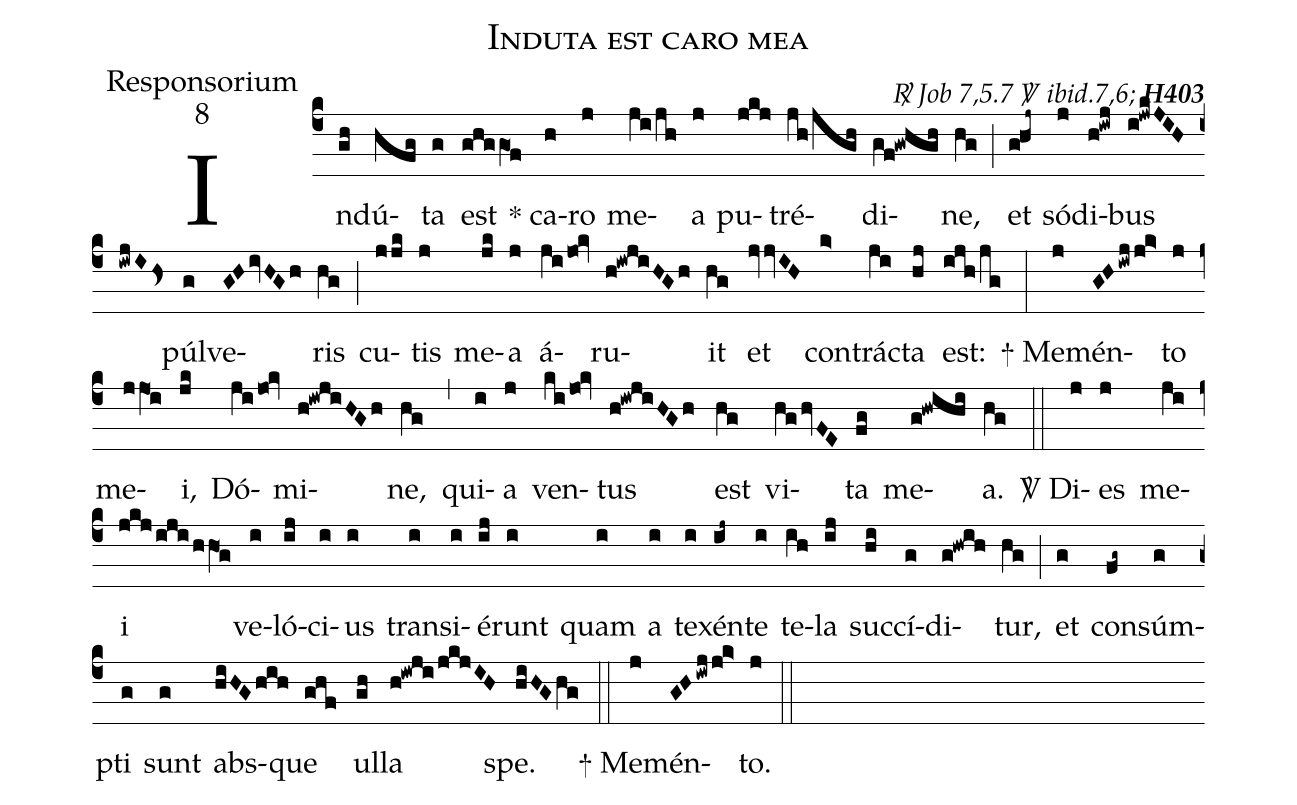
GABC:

name:Induta est caro mea;
office-part:Responsorium;
mode:8;
commentary:{\itshape\mdseries \Rbar\  Job 7,5.7 \Vbar\  ibid.7,6;\/} {\bfseries H403};
%%
(c4) In(gh)dú(hfg)ta(g) est(ghggO1f)
<sp>*</sp> ca(h)ro(j) me(ji/jh)a(j) pu(jkj)tré(jh/jgh)di(gf!gwhgh)ne,(hg) (;)
et(g!hj~) só(j)di(h!iwj)bus(i!jwkJIHiwjIHs>) púl(g)ve(GHivHGh)ris(hg) (;)
cu(jjk)tis(j) me(jk)a(j) á(ji/jo0!kv)ru(h!iwjiHGh)it(hg) et(jvvIH) con(k>)trá(ji)cta(hj) est:(ijh/jg) (:)
<sp>+</sp> Me(j)mén(GHiwjj!k>)to(j) me(jjO1i)i,(jk) Dó(ji/jo0!kv)mi(h!iwjiHGh)ne,(hg) (,)
qui(i)a(j) ven(ki/jo0!kv)tus(h!iwjiHGh) est(hg) vi(hghvFE)ta(fg) me(g!hwihi)a.(hg) (::)
<sp>V/</sp> Di(j)es(j) me(ji)i(jkj/iji/hhO1g) ve(i)ló(ij)ci(i)us(i) tran(i)si(i)é(ij)runt(i) quam(i) a(i) te(i)xén(ij~)te(i) te(ih)la(ij) suc(hi)cí(g)di(g!hwih)tur,(hg) (;)
et(g) con(fg~)súm(g)pti(g) sunt(g) abs(hiHGhih)que(ghf) ul(gh)la(h!iwji/jkjIH) spe.(hiHGhg) (::)
<sp>+</sp> Me(j)mén(GHiwjj!k>)to.(j) (::)
